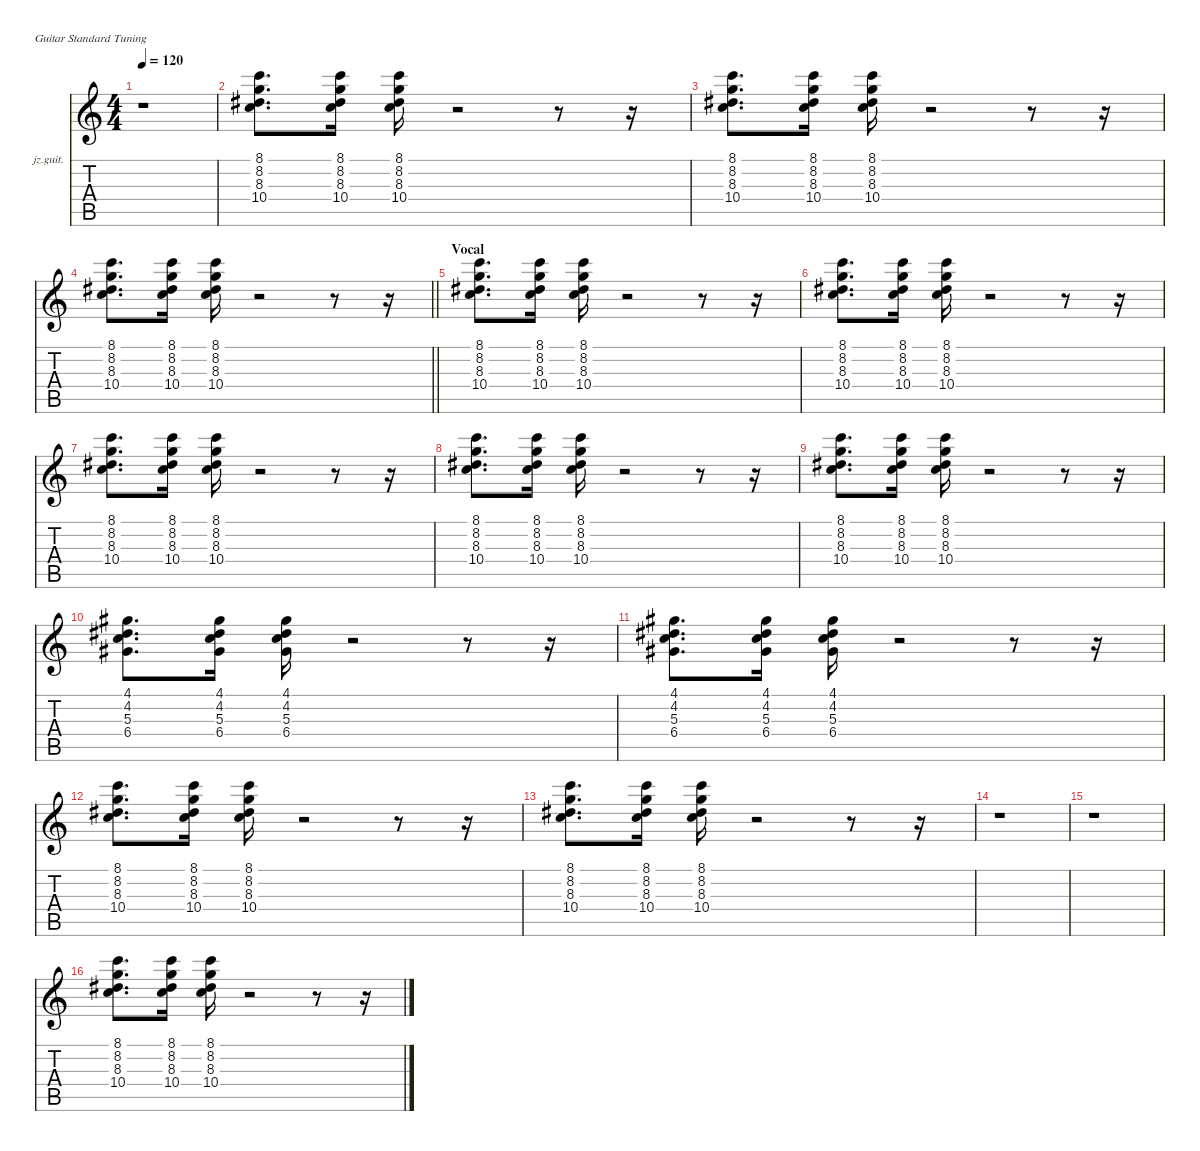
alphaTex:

\defaultSystemsLayout 4
\hideDynamics
\bracketExtendMode nobrackets
\firstSystemTrackNameOrientation horizontal
\otherSystemsTrackNameOrientation horizontal
\track ("Rythm Guitar" "jz.guit.") {instrument electricguitarjazz}
\staff {score tabs}
\tuning (E4 B3 G3 D3 A2 E2)
\ts (4 4)
\beaming (8 2 2 2 2)
\tempo 120
\clef g2
\ks c
r.1{dy mp instrument electricguitarjazz} |
(8.1 8.2 8.3{acc #} 10.4).8{d} (8.1 8.2 8.3{acc #} 10.4).16 (8.1 8.2 8.3{acc #} 10.4).16{dy f} r.2 r.8 r.16 |
(8.1 8.2 8.3{acc #} 10.4).8{d dy mp} (8.1 8.2 8.3{acc #} 10.4).16 (8.1 8.2 8.3{acc #} 10.4).16{dy f} r.2 r.8 r.16 |
\barLineRight lightlight
(8.1 8.2 8.3{acc #} 10.4).8{d dy mp} (8.1 8.2 8.3{acc #} 10.4).16 (8.1 8.2 8.3{acc #} 10.4).16{dy f} r.2 r.8 r.16 |
\section ("" "Vocal")
(8.1 8.2 8.3{acc #} 10.4).8{d dy mp} (8.1 8.2 8.3{acc #} 10.4).16 (8.1 8.2 8.3{acc #} 10.4).16{dy f} r.2 r.8 r.16 |
(8.1 8.2 8.3{acc #} 10.4).8{d dy mp} (8.1 8.2 8.3{acc #} 10.4).16 (8.1 8.2 8.3{acc #} 10.4).16{dy f} r.2 r.8 r.16 |
(8.1 8.2 8.3{acc #} 10.4).8{d dy mp} (8.1 8.2 8.3{acc #} 10.4).16 (8.1 8.2 8.3{acc #} 10.4).16{dy f} r.2 r.8 r.16 |
(8.1 8.2 8.3{acc #} 10.4).8{d dy mp} (8.1 8.2 8.3{acc #} 10.4).16 (8.1 8.2 8.3{acc #} 10.4).16{dy f} r.2 r.8 r.16 |
(8.1 8.2 8.3{acc #} 10.4).8{d dy mp} (8.1 8.2 8.3{acc #} 10.4).16 (8.1 8.2 8.3{acc #} 10.4).16{dy f} r.2 r.8 r.16 |
(4.1{acc #} 4.2{acc #} 5.3 6.4{acc #}).8{d dy mp} (4.1{acc #} 4.2{acc #} 5.3 6.4{acc #}).16 (4.1{acc #} 4.2{acc #} 5.3 6.4{acc #}).16{dy f} r.2 r.8 r.16 |
(4.1{acc #} 4.2{acc #} 5.3 6.4{acc #}).8{d dy mp} (4.1{acc #} 4.2{acc #} 5.3 6.4{acc #}).16 (4.1{acc #} 4.2{acc #} 5.3 6.4{acc #}).16{dy f} r.2 r.8 r.16 |
(8.1 8.2 8.3{acc #} 10.4).8{d dy mp} (8.1 8.2 8.3{acc #} 10.4).16 (8.1 8.2 8.3{acc #} 10.4).16{dy f} r.2 r.8 r.16 |
(8.1 8.2 8.3{acc #} 10.4).8{d dy mp} (8.1 8.2 8.3{acc #} 10.4).16 (8.1 8.2 8.3{acc #} 10.4).16{dy f} r.2 r.8 r.16 |
r.1 |
r.1 |
(8.1 8.2 8.3{acc #} 10.4).8{d dy mp} (8.1 8.2 8.3{acc #} 10.4).16 (8.1 8.2 8.3{acc #} 10.4).16{dy f} r.2 r.8 r.16
